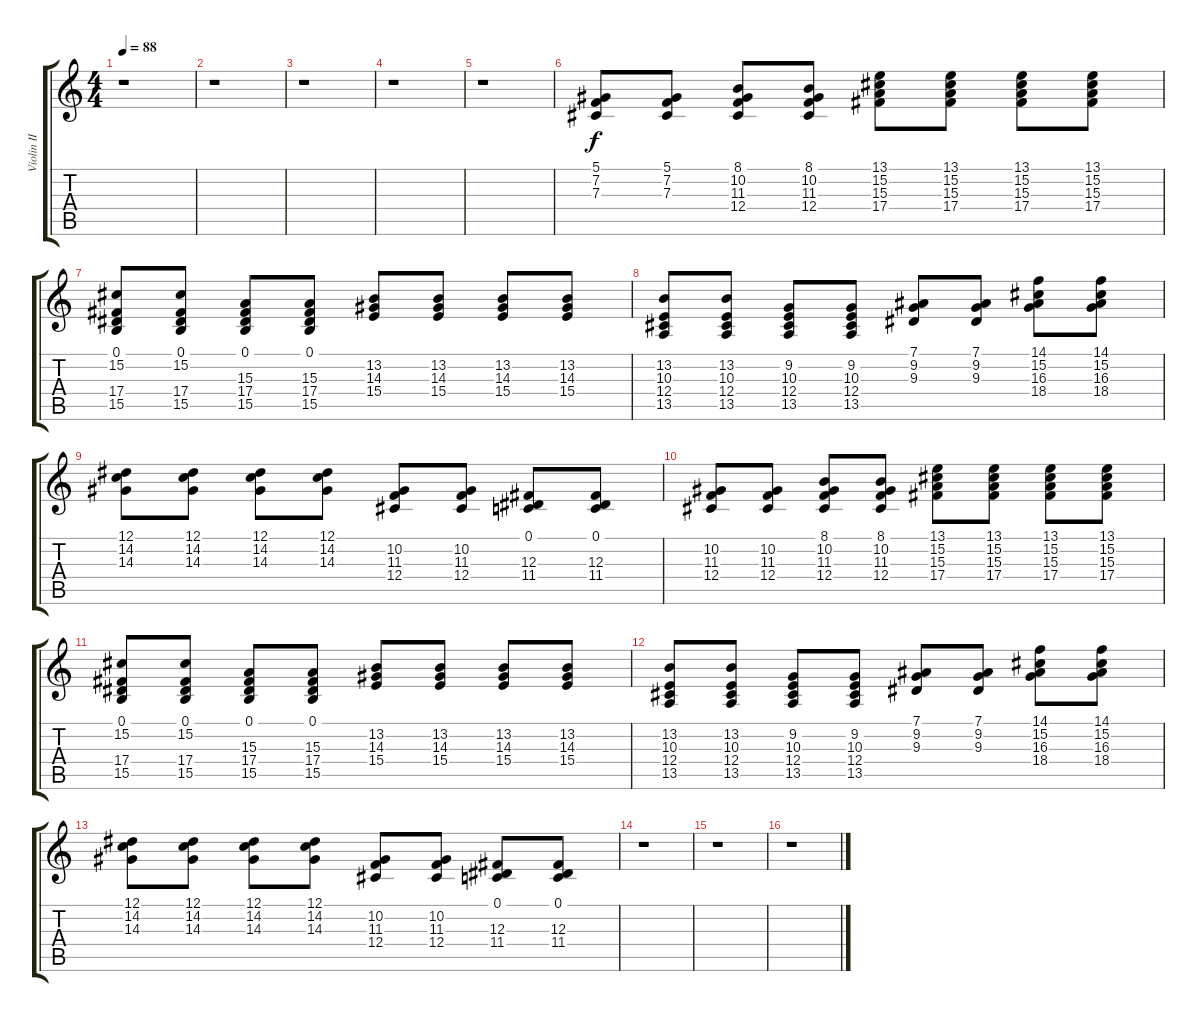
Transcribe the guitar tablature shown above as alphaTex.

\track ("Violin II" "Violin II") {instrument violin}
\staff {score tabs}
\tuning (Eb4 Bb3 Gb3 Db3 Ab2 Eb2) {hide}
\ts (4 4)
\tempo 88
\clef g2
\ks c
r.1{dy f} |
r.1 |
r.1 |
r.1 |
r.1 |
(5.1 7.2 7.3).8 (5.1 7.2 7.3).8 (8.1 10.2 11.3 12.4).8 (8.1 10.2 11.3 12.4).8 (13.1 15.2 15.3 17.4).8 (13.1 15.2 15.3 17.4).8 (13.1 15.2 15.3 17.4).8 (13.1 15.2 15.3 17.4).8 |
(0.1 15.2 17.4 15.5).8 (0.1 15.2 17.4 15.5).8 (0.1 15.3 17.4 15.5).8 (0.1 15.3 17.4 15.5).8 (13.2 14.3 15.4).8 (13.2 14.3 15.4).8 (13.2 14.3 15.4).8 (13.2 14.3 15.4).8 |
(13.2 10.3 12.4 13.5).8 (13.2 10.3 12.4 13.5).8 (9.2 10.3 12.4 13.5).8 (9.2 10.3 12.4 13.5).8 (7.1 9.2 9.3).8 (7.1 9.2 9.3).8 (14.1 15.2 16.3 18.4).8 (14.1 15.2 16.3 18.4).8 |
(12.1 14.2 14.3).8 (12.1 14.2 14.3).8 (12.1 14.2 14.3).8 (12.1 14.2 14.3).8 (10.2 11.3 12.4).8 (10.2 11.3 12.4).8 (0.1 12.3 11.4).8 (0.1 12.3 11.4).8 |
(10.2 11.3 12.4).8 (10.2 11.3 12.4).8 (8.1 10.2 11.3 12.4).8 (8.1 10.2 11.3 12.4).8 (13.1 15.2 15.3 17.4).8 (13.1 15.2 15.3 17.4).8 (13.1 15.2 15.3 17.4).8 (13.1 15.2 15.3 17.4).8 |
(0.1 15.2 17.4 15.5).8 (0.1 15.2 17.4 15.5).8 (0.1 15.3 17.4 15.5).8 (0.1 15.3 17.4 15.5).8 (13.2 14.3 15.4).8 (13.2 14.3 15.4).8 (13.2 14.3 15.4).8 (13.2 14.3 15.4).8 |
(13.2 10.3 12.4 13.5).8 (13.2 10.3 12.4 13.5).8 (9.2 10.3 12.4 13.5).8 (9.2 10.3 12.4 13.5).8 (7.1 9.2 9.3).8 (7.1 9.2 9.3).8 (14.1 15.2 16.3 18.4).8 (14.1 15.2 16.3 18.4).8 |
(12.1 14.2 14.3).8 (12.1 14.2 14.3).8 (12.1 14.2 14.3).8 (12.1 14.2 14.3).8 (10.2 11.3 12.4).8 (10.2 11.3 12.4).8 (0.1 12.3 11.4).8 (0.1 12.3 11.4).8 |
r.1 |
r.1 |
r.1
